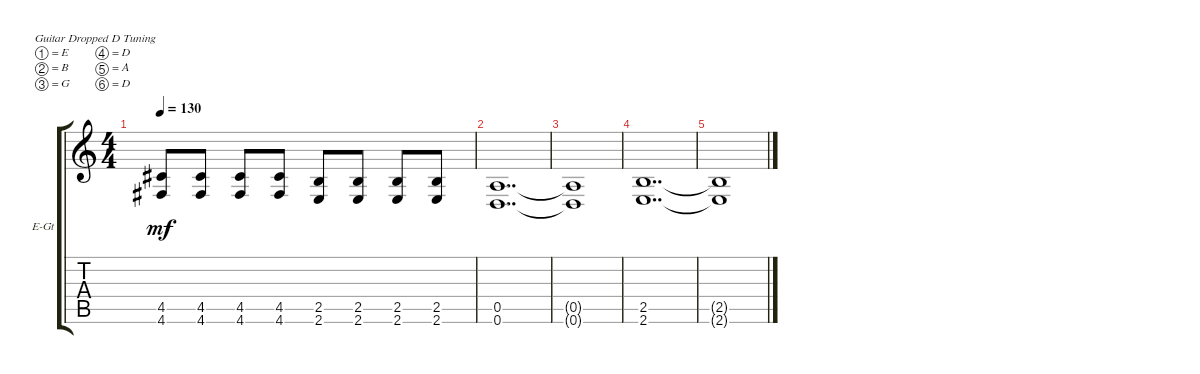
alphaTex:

\defaultSystemsLayout 4
\bracketExtendMode groupsimilarinstruments
\firstSystemTrackNameOrientation horizontal
\otherSystemsTrackNameOrientation horizontal
\track ("Electric Guitar" "E-Gt") {instrument distortionguitar}
\staff {score tabs}
\tuning (E4 B3 G3 D3 A2 D2)
\ts (4 4)
\tempo 130
\clef g2
\ks c
(4.6 4.5).8{dy mf} (4.6 4.5).8 (4.6 4.5).8 (4.6 4.5).8 (2.6 2.5).8 (2.6 2.5).8 (2.6 2.5).8 (2.6 2.5).8 |
(0.6 0.5).1{dd} |
(0.6{t} 0.5{t}).1 |
(2.6 2.5).1{dd} |
(2.6{t} 2.5{t}).1
